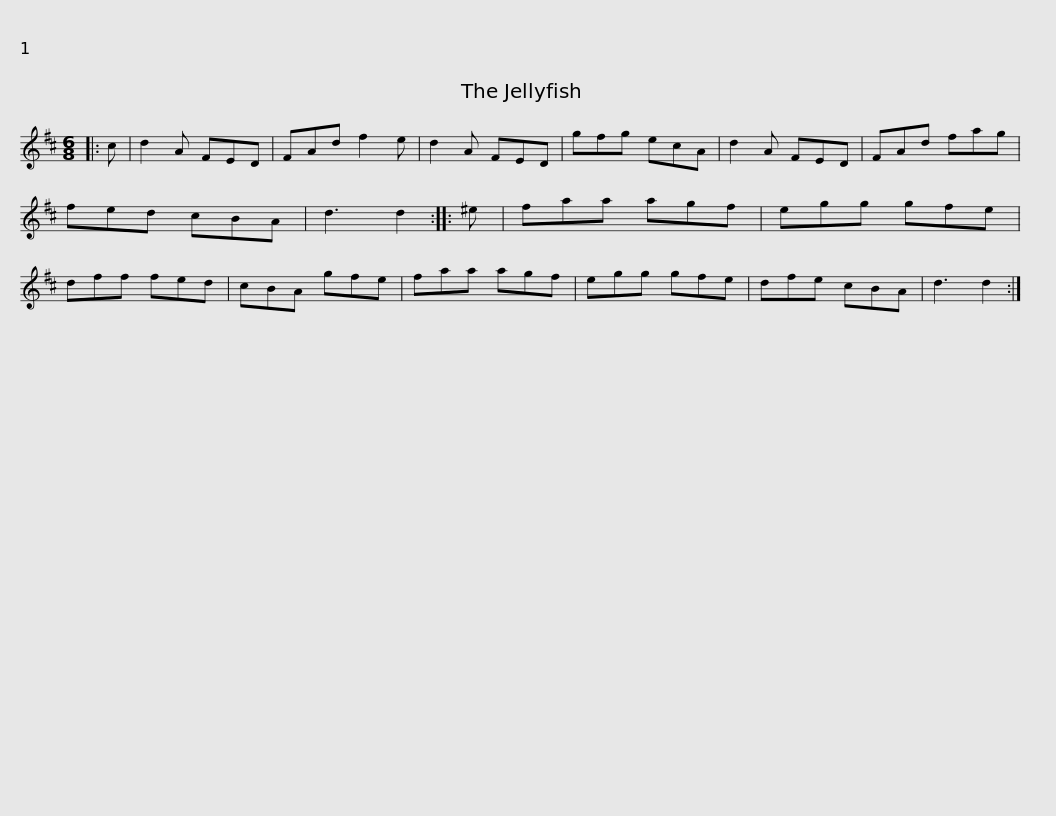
X:1
L:1/8
M:6/8
I:linebreak $
K:D
V:1 treble
V:1
|: c | d2 A FED | FAd f2 e | d2 A FED | gfg ecA | %5
 d2 A FED | FAd fag | fed cBA |$ d3 d2 :: ^e | %10
 faa agf | egg gfe | dff fed | cBA gfe | faa agf | %15
 egg gfe |$ dfe cBA | d3 d2 :| %18
